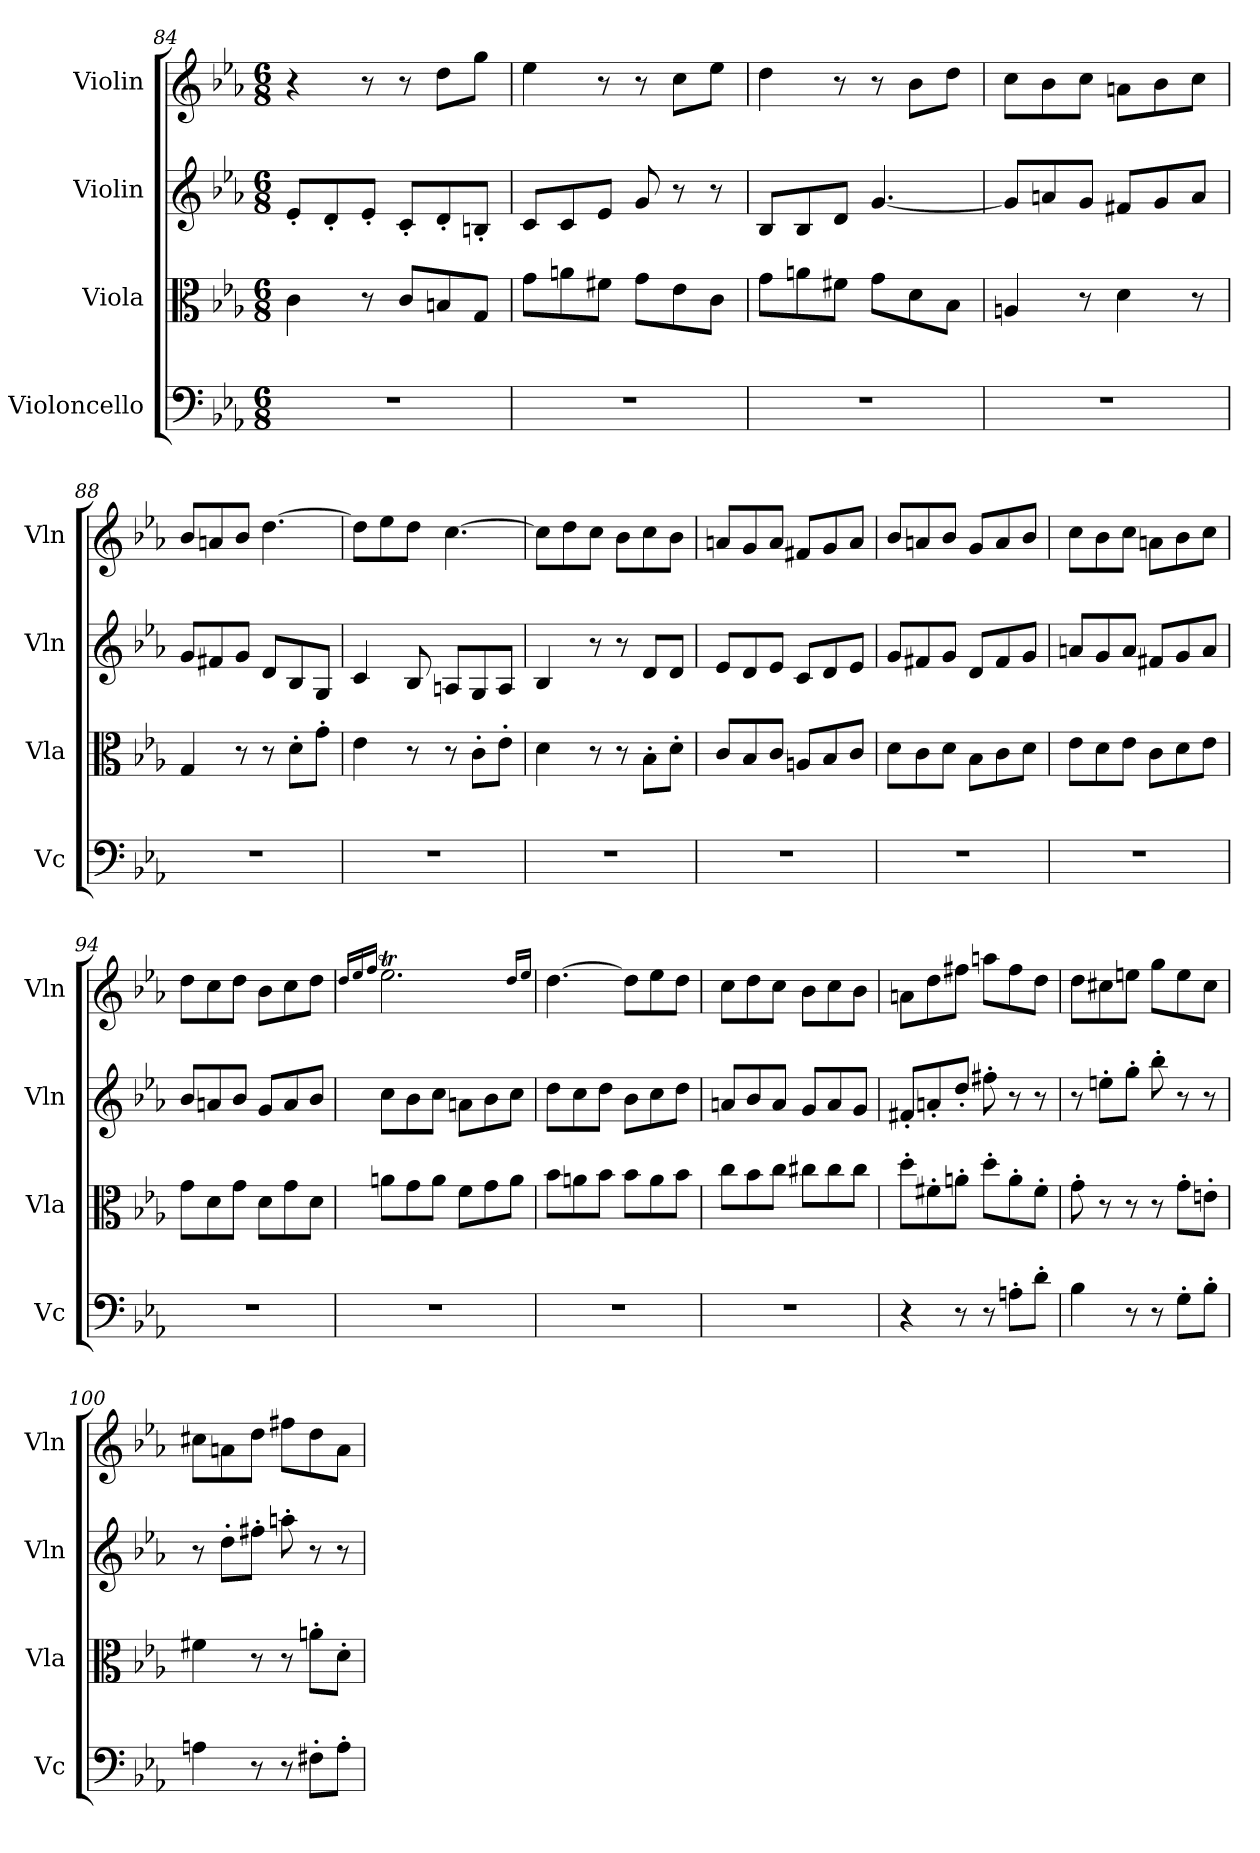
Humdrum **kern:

**kern	**kern	**kern	**kern
*part4	*part3	*part2	*part1
*staff4	*staff3	*staff2	*staff1
*I"Violoncello	*I"Viola	*I"Violin	*I"Violin
*I'Vc	*I'Vla	*I'Vln	*I'Vln
*clefF4	*clefC3	*clefG2	*clefG2
*k[b-e-a-]	*k[b-e-a-]	*k[b-e-a-]	*k[b-e-a-]
*M6/8	*M6/8	*M6/8	*M6/8
=84	=84	=84	=84
2.r	4c\	8e-'/L	4r
.	.	8d'/	.
.	8r	8e-'/J	8r
.	8c/L	8c'/L	8r
.	8Bn/	8d'/	8dd\L
.	8G/J	8Bn'/J	8gg\J
=85	=85	=85	=85
2.r	8g\L	8c/L	4ee-\
.	8an\	8c/	.
.	8f#X\J	8e-/J	8r
.	8g\L	8g/	8r
.	8e-\	8r	8cc\L
.	8c\J	8r	8ee-\J
=86	=86	=86	=86
2.r	8g\L	8B-/L	4dd\
.	8an\	8B-/	.
.	8f#X\J	8d/J	8r
.	8g\L	[4.g/	8r
.	8d\	.	8b-\L
.	8B-\J	.	8dd\J
!!LO:LB:g=z
=87	=87	=87	=87
2.r	4An/	8g/L]	8cc\L
.	.	8an/	8b-\
.	8r	8g/J	8cc\J
.	4d\	8f#X/L	8an\L
.	.	8g/	8b-\
.	8r	8a/J	8cc\J
=88	=88	=88	=88
2.r	4G/	8g/L	8b-/L
.	.	8f#X/	8an/
.	8r	8g/J	8b-/J
.	8r	8d/L	[4.dd\
.	8d'\L	8B-/	.
.	8g'\J	8G/J	.
=89	=89	=89	=89
2.r	4e-\	4c/	8dd\L]
.	.	.	8ee-\
.	8r	8B-/	8dd\J
.	8r	8An/L	[4.cc\
.	8c'\L	8G/	.
.	8e-'\J	8A/J	.
=90	=90	=90	=90
2.r	4d\	4B-/	8cc\L]
.	.	.	8dd\
.	8r	8r	8cc\J
.	8r	8r	8b-\L
.	8B-'\L	8d/L	8cc\
.	8d'\J	8d/J	8b-\J
=91	=91	=91	=91
2.r	8c/L	8e-/L	8an/L
.	8B-/	8d/	8g/
.	8c/J	8e-/J	8a/J
.	8An/L	8c/L	8f#X/L
.	8B-/	8d/	8g/
.	8c/J	8e-/J	8a/J
=92	=92	=92	=92
2.r	8d\L	8g/L	8b-/L
.	8c\	8f#X/	8an/
.	8d\J	8g/J	8b-/J
.	8B-\L	8d/L	8g/L
.	8c\	8f#/	8a/
.	8d\J	8g/J	8b-/J
=93	=93	=93	=93
2.r	8e-\L	8an/L	8cc\L
.	8d\	8g/	8b-\
.	8e-\J	8a/J	8cc\J
.	8c\L	8f#X/L	8an\L
.	8d\	8g/	8b-\
.	8e-\J	8a/J	8cc\J
=94	=94	=94	=94
2.r	8g\L	8b-/L	8dd\L
.	8d\	8an/	8cc\
.	8g\J	8b-/J	8dd\J
.	8d\L	8g/L	8b-\L
.	8g\	8a/	8cc\
.	8d\J	8b-/J	8dd\J
!!LO:LB:g=z
=95	=95	=95	=95
.	.	.	16qdd/LL
.	.	.	16qee-/
.	.	.	16qff/JJ
2.r	8an\L	8cc\L	2.ee-T\
.	8g\	8b-\	.
.	8a\J	8cc\J	.
.	8f\L	8an\L	.
.	8g\	8b-\	.
.	8a\J	8cc\J	.
.	.	.	16qdd/LL
.	.	.	16qee-/JJ
=96	=96	=96	=96
2.r	8b-\L	8dd\L	[4.dd\
.	8an\	8cc\	.
.	8b-\J	8dd\J	.
.	8b-\L	8b-\L	8dd\L]
.	8a\	8cc\	8ee-\
.	8b-\J	8dd\J	8dd\J
=97	=97	=97	=97
2.r	8cc\L	8an/L	8cc\L
.	8b-\	8b-/	8dd\
.	8cc\J	8a/J	8cc\J
.	8cc#X\L	8g/L	8b-\L
.	8cc#\	8a/	8cc\
.	8cc#\J	8g/J	8b-\J
=98	=98	=98	=98
4r	8dd'\L	8f#X'/L	8an\L
.	8f#X'\	8an'/	8dd\
8r	8an'\J	8dd'/J	8ff#X\J
8r	8dd'\L	8ff#X'\	8aan\L
8An'\L	8a'\	8r	8ff#\
8d'\J	8f#'\J	8r	8dd\J
=99	=99	=99	=99
4B-\	8g'\	8r	8dd\L
.	8r	8een'\L	8cc#X\
8r	8r	8gg'\J	8een\J
8r	8r	8bb-'\	8gg\L
8G'\L	8g'\L	8r	8ee\
8B-'\J	8en'\J	8r	8cc#\J
=100	=100	=100	=100
4An\	4f#X\	8r	8cc#X\L
.	.	8dd'\L	8an\
8r	8r	8ff#X'\J	8dd\J
8r	8r	8aan'\	8ff#X\L
8F#X'\L	8an'\L	8r	8dd\
8A'\J	8d'\J	8r	8a\J
=	=	=	=
*-	*-	*-	*-
